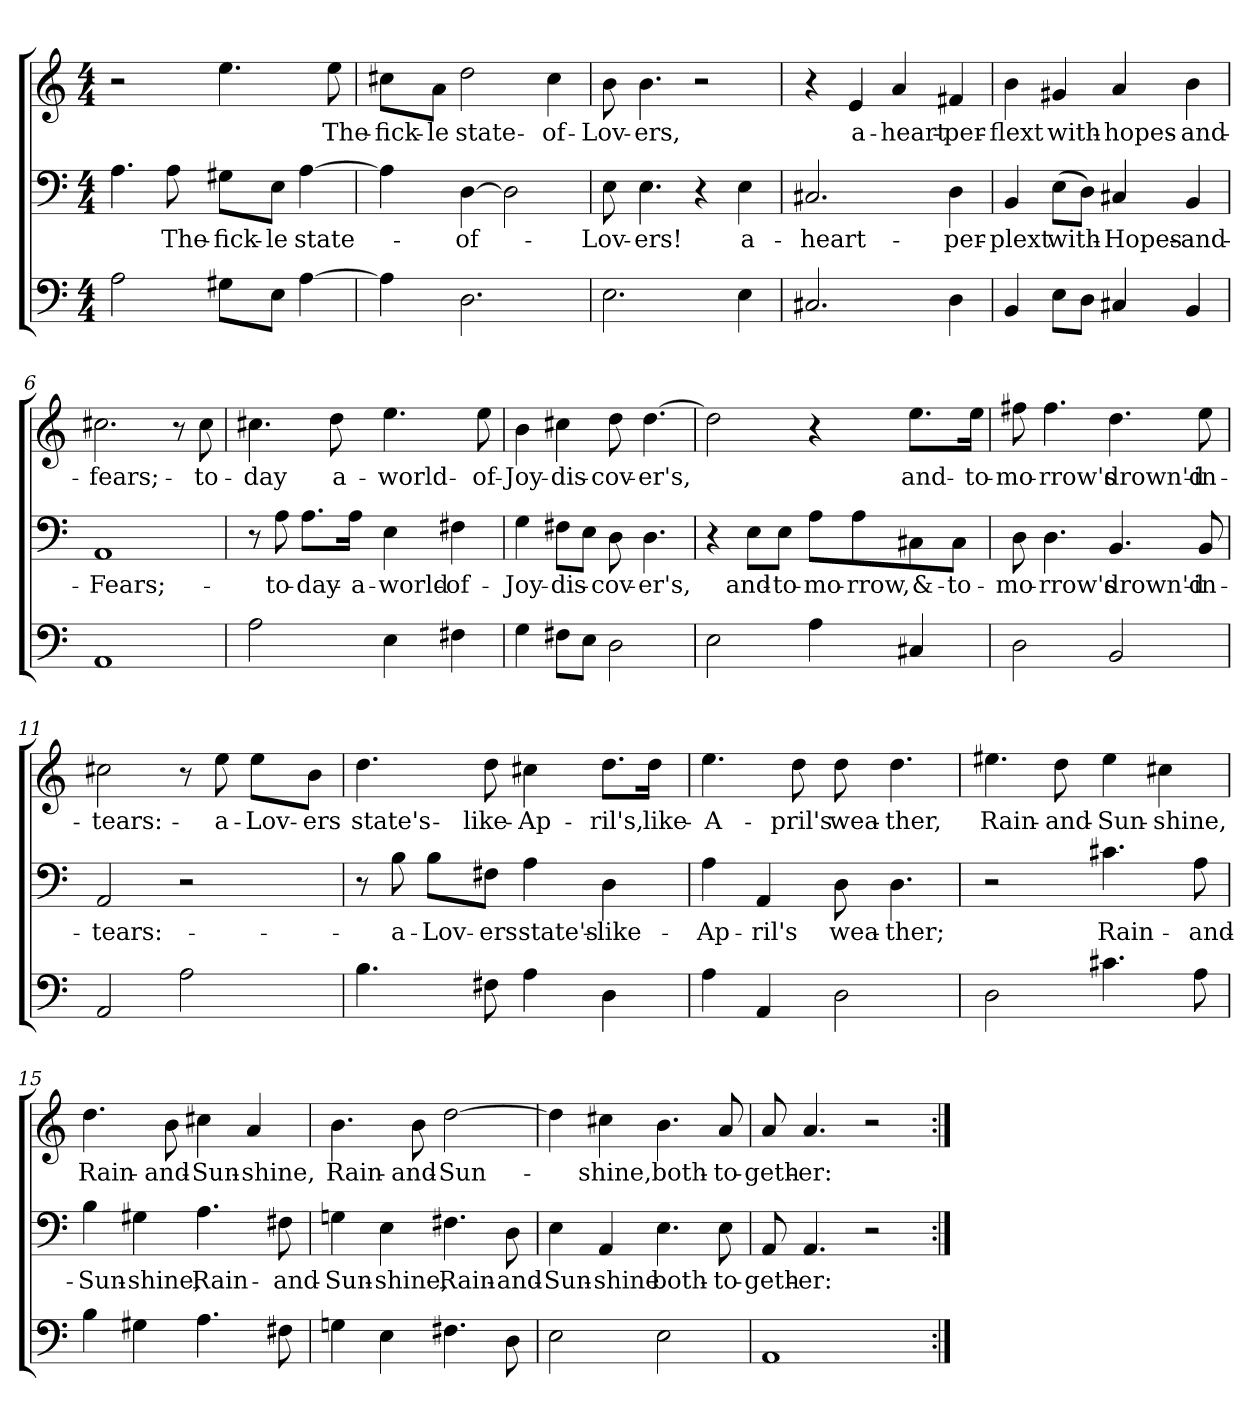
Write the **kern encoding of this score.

**kern	**kern	**text	**kern	**text
*part3	*part2	*part2	*part1	*part1
*staff3	*staff2	*staff2	*staff1	*staff1
*clefF4	*clefF4	*	*clefG2	*
*k[]	*k[]	*	*k[]	*
*C:	*C:	*	*C:	*
*M4/4	*M4/4	*	*M4/4	*
=1	=1	=1	=1	=1
2A\	4.A\	.	2r	.
.	8A\	The-	.	.
8G#X\L	8G#X\L	fick-	4.ee\	.
8E\J	8E\J	-le	.	.
[4A\	[4A\	state-	.	.
.	.	.	8ee\	The-
=2	=2	=2	=2	=2
4A\]	4A\]	.	8cc#X\L	fick-
.	.	.	8a\J	-le
2.D\	[4D\	of-	2dd\	state-
.	2D\]	.	.	.
.	.	.	4cc#\	of-
=3	=3	=3	=3	=3
2.E\	8E\	Lov-	8b\	Lov-
.	4.E\	-ers!	4.b\	-ers,
.	4r	.	2r	.
4E\	4E\	a-	.	.
=4	=4	=4	=4	=4
2.C#X/	2.C#X/	heart-	4r	.
.	.	.	4e/	a-
.	.	.	4a/	heart-
4D\	4D\	per-	4f#X/	per-
=5	=5	=5	=5	=5
4BB/	4BB/	-plext	4b\	-flext
8E\L	(8E\L	with-	4g#X/	with-
8D\J	8D\J)	.	.	.
4C#X/	4C#X/	Hopes-	4a/	hopes-
4BB/	4BB/	and-	4b\	and-
!!LO:LB:g=z
=6	=6	=6	=6	=6
1AA/	1AA/	Fears;-	2.cc#X\	fears;-
.	.	.	8r	.
.	.	.	8cc#\	to-
=7	=7	=7	=7	=7
2A\	8r	.	4.cc#X\	-day
.	8A\	to-	.	.
.	8.A\L	day-	.	.
.	.	.	8dd\	a-
.	16A\Jk	a-	.	.
4E\	4E\	world-	4.ee\	world-
4F#X\	4F#X\	of-	.	.
.	.	.	8ee\	of-
=8	=8	=8	=8	=8
4G\	4G\	Joy-	4b\	Joy-
8F#X\L	8F#X\L	dis-	4cc#X\	dis-
8E\J	8E\J	.	.	.
2D\	8D\	-cov-	8dd\	-cov-
.	4.D\	-er's,	[4.dd\	-er's,
=9	=9	=9	=9	=9
2E\	4r	.	2dd\]	.
.	8E\L	and-	.	.
.	8E\J	to-	.	.
4A\	8A\L	-mo-	4r	.
.	8A\	-rrow,	.	.
4C#X/	8C#X\	&-	8.ee\L	and-
.	8C#\J	to-	.	.
.	.	.	16ee\Jk	to-
=10	=10	=10	=10	=10
2D\	8D\	mo-	8ff#X\	-mo-
.	4.D\	-rrow's	4.ff#\	-rrow's
2BB/	4.BB/	drown'd-	4.dd\	drown'd-
.	8BB/	in-	8ee\	in-
!!LO:LB:g=z
=11	=11	=11	=11	=11
2AA/	2AA/	tears:-	2cc#X\	tears:-
2A\	2r	.	8r	.
.	.	.	8ee\	a-
.	.	.	8ee\L	Lov-
.	.	.	8b\J	-ers
=12	=12	=12	=12	=12
4.B\	8r	.	4.dd\	state's-
.	8B\	a-	.	.
.	8B\L	Lov-	.	.
8F#X\	8F#X\J	-ers	8dd\	like-
!	!	!	!	!LO:LY:i
4A\	4A\	state's-	4cc#X\	Ap-
!	!	!	!	!LO:LY:i
4D\	4D\	like-	8.dd\L	-ril's,
.	.	.	16dd\Jk	like-
=13	=13	=13	=13	=13
4A\	4A\	Ap-	4.ee\	A-
4AA/	4AA/	-ril's	.	.
.	.	.	8dd\	-pril's
2D\	8D\	wea-	8dd\	wea-
.	4.D\	-ther;	4.dd\	-ther,
=14	=14	=14	=14	=14
2D\	2r	.	4.ee#X\	Rain-
.	.	.	8dd\	and-
4.c#X\	4.c#X\	Rain-	4ee#\	Sun-
.	.	.	4cc#X\	-shine,
8A\	8A\	and-	.	.
=15	=15	=15	=15	=15
4B\	4B\	Sun-	4.dd\	Rain-
4G#X\	4G#X\	-shine,	.	.
.	.	.	8b\	and-
4.A\	4.A\	Rain-	4cc#X\	Sun-
.	.	.	4a/	-shine,
8F#X\	8F#X\	and-	.	.
!!LO:PB:g=z
=16	=16	=16	=16	=16
4Gn\	4Gn\	Sun-	4.b\	Rain-
4E\	4E\	-shine,	.	.
.	.	.	8b\	and-
4.F#X\	4.F#X\	Rain-	[2dd\	Sun-
8D\	8D\	and-	.	.
=17	=17	=17	=17	=17
2E\	4E\	Sun-	4dd\]	.
.	4AA/	-shine	4cc#X\	-shine,
2E\	4.E\	both-	4.b\	both-
.	8E\	to-	8a/	to-
=18	=18	=18	=18	=18
1AA/	8AA/	-geth-	8a/	-geth-
.	4.AA/	-er:	4.a/	-er:
.	2r	.	2r	.
=:|!	=:|!	=:|!	=:|!	=:|!
*-	*-	*-	*-	*-
